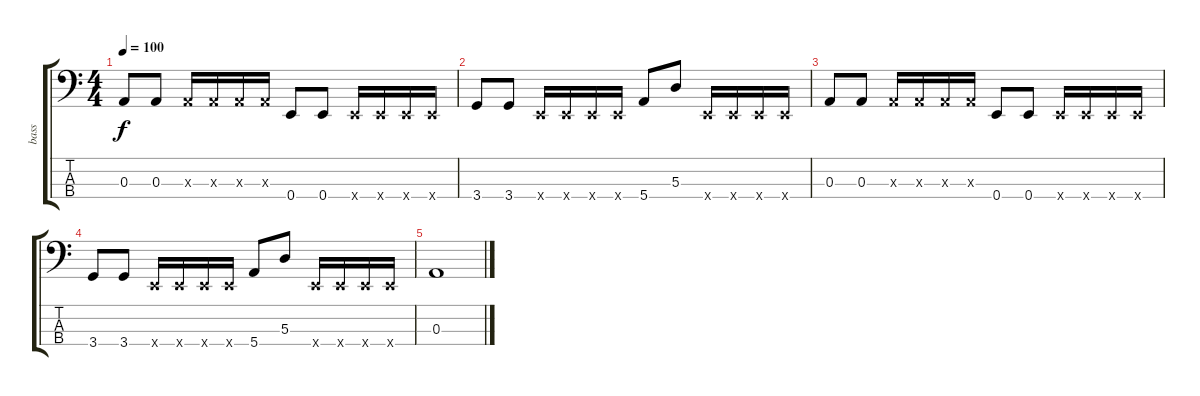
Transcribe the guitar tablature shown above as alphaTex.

\track ("bass" "bass") {instrument electricbasspick}
\staff {score tabs}
\tuning (G2 D2 A1 E1) {hide}
\ts (4 4)
\tempo 100
\clef f4
\ks c
0.3.8{dy f} 0.3.8 0.3{x}.16 0.3{x}.16 0.3{x}.16 0.3{x}.16 0.4.8 0.4.8 0.4{x}.16 0.4{x}.16 0.4{x}.16 0.4{x}.16 |
3.4.8 3.4.8 0.4{x}.16 0.4{x}.16 0.4{x}.16 0.4{x}.16 5.4.8 5.3.8 0.4{x}.16 0.4{x}.16 0.4{x}.16 0.4{x}.16 |
0.3.8 0.3.8 0.3{x}.16 0.3{x}.16 0.3{x}.16 0.3{x}.16 0.4.8 0.4.8 0.4{x}.16 0.4{x}.16 0.4{x}.16 0.4{x}.16 |
3.4.8 3.4.8 0.4{x}.16 0.4{x}.16 0.4{x}.16 0.4{x}.16 5.4.8 5.3.8 0.4{x}.16 0.4{x}.16 0.4{x}.16 0.4{x}.16 |
0.3.1
